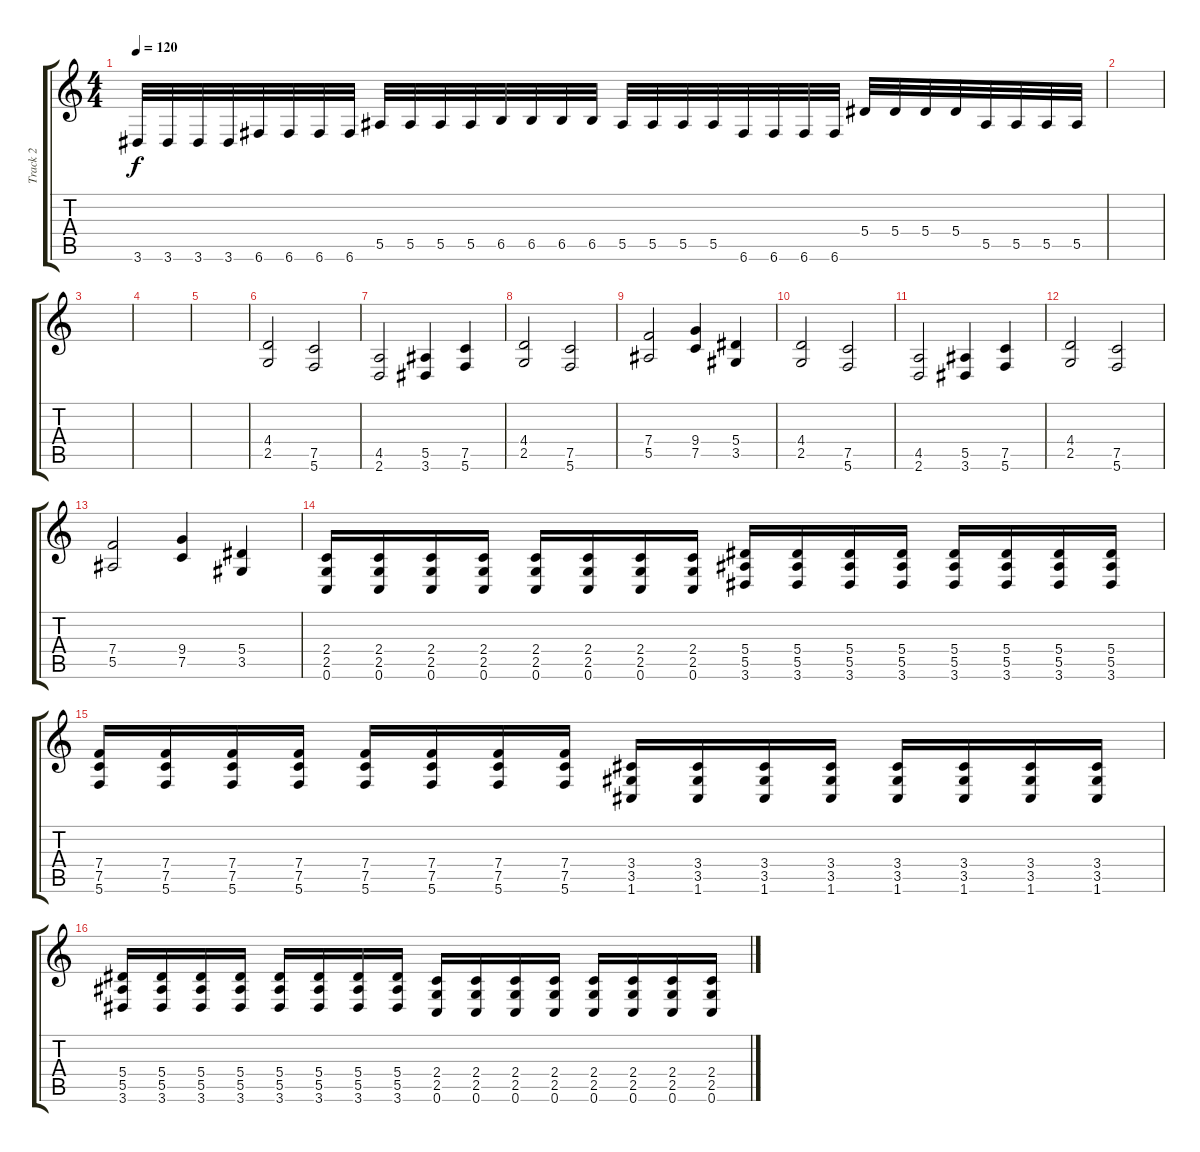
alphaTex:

\track ("Track 2" "Track 2") {instrument distortionguitar}
\staff {score tabs}
\tuning (C4 G3 Eb3 Bb2 F2 C2) {hide}
\ts (4 4)
\tempo 120
\clef g2
\ks c
3.6.32{dy f} 3.6.32 3.6.32 3.6.32 6.6.32 6.6.32 6.6.32 6.6.32 5.5.32 5.5.32 5.5.32 5.5.32 6.5.32 6.5.32 6.5.32 6.5.32 5.5.32 5.5.32 5.5.32 5.5.32 6.6.32 6.6.32 6.6.32 6.6.32 5.4.32 5.4.32 5.4.32 5.4.32 5.5.32 5.5.32 5.5.32 5.5.32 |
|
|
|
|
(4.4 2.5).2 (7.5 5.6).2 |
(4.5 2.6).2 (5.5 3.6).4 (7.5 5.6).4 |
(4.4 2.5).2 (7.5 5.6).2 |
(7.4 5.5).2 (9.4 7.5).4 (5.4 3.5).4 |
(4.4 2.5).2 (7.5 5.6).2 |
(4.5 2.6).2 (5.5 3.6).4 (7.5 5.6).4 |
(4.4 2.5).2 (7.5 5.6).2 |
(7.4 5.5).2 (9.4 7.5).4 (5.4 3.5).4 |
(2.4 2.5 0.6).16 (2.4 2.5 0.6).16 (2.4 2.5 0.6).16 (2.4 2.5 0.6).16 (2.4 2.5 0.6).16 (2.4 2.5 0.6).16 (2.4 2.5 0.6).16 (2.4 2.5 0.6).16 (5.4 5.5 3.6).16 (5.4 5.5 3.6).16 (5.4 5.5 3.6).16 (5.4 5.5 3.6).16 (5.4 5.5 3.6).16 (5.4 5.5 3.6).16 (5.4 5.5 3.6).16 (5.4 5.5 3.6).16 |
(7.4 7.5 5.6).16 (7.4 7.5 5.6).16 (7.4 7.5 5.6).16 (7.4 7.5 5.6).16 (7.4 7.5 5.6).16 (7.4 7.5 5.6).16 (7.4 7.5 5.6).16 (7.4 7.5 5.6).16 (3.4 3.5 1.6).16 (3.4 3.5 1.6).16 (3.4 3.5 1.6).16 (3.4 3.5 1.6).16 (3.4 3.5 1.6).16 (3.4 3.5 1.6).16 (3.4 3.5 1.6).16 (3.4 3.5 1.6).16 |
(5.4 5.5 3.6).16 (5.4 5.5 3.6).16 (5.4 5.5 3.6).16 (5.4 5.5 3.6).16 (5.4 5.5 3.6).16 (5.4 5.5 3.6).16 (5.4 5.5 3.6).16 (5.4 5.5 3.6).16 (2.4 2.5 0.6).16 (2.4 2.5 0.6).16 (2.4 2.5 0.6).16 (2.4 2.5 0.6).16 (2.4 2.5 0.6).16 (2.4 2.5 0.6).16 (2.4 2.5 0.6).16 (2.4 2.5 0.6).16
